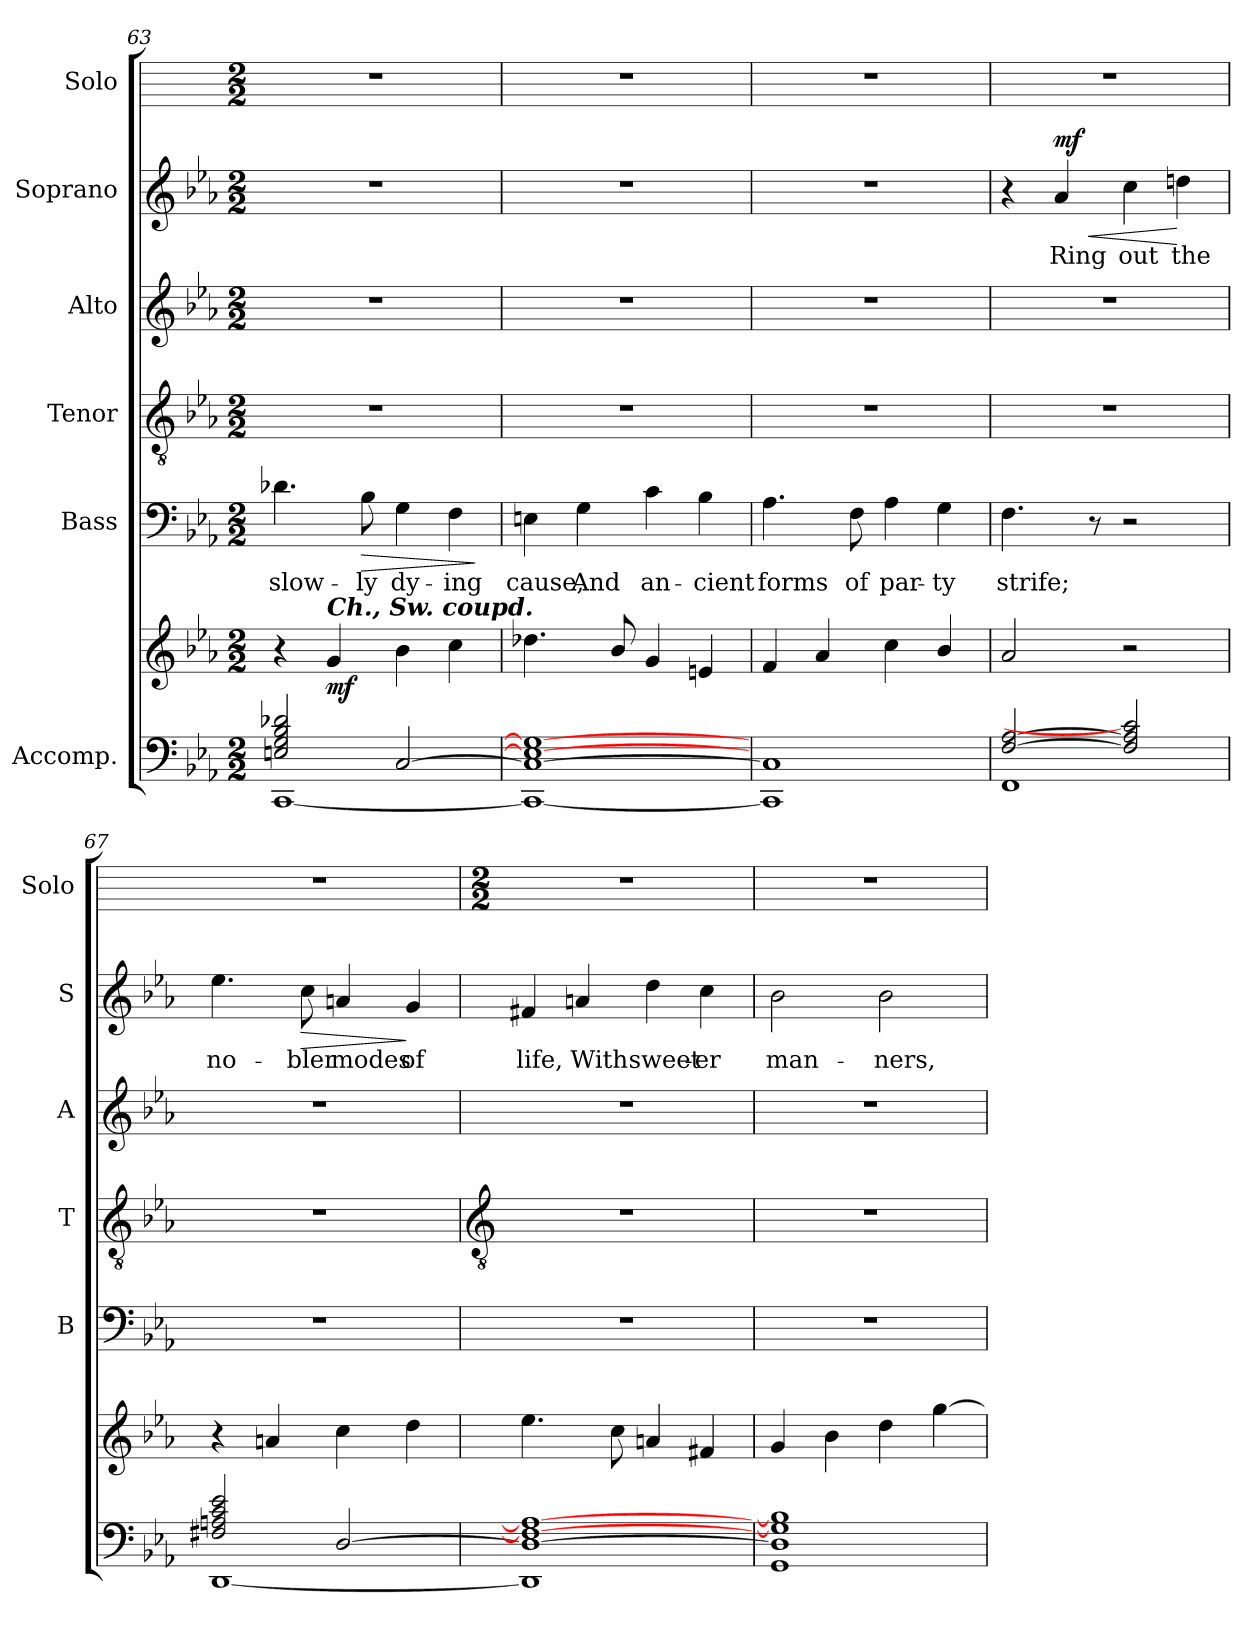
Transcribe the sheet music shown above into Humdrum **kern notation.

**kern	**kern	**dynam	**kern	**text	**dynam	**kern	**kern	**kern	**text	**dynam	**kern
*part6	*part6	*part6	*part5	*part5	*part5	*part4	*part3	*part2	*part2	*part2	*part1
*staff7	*staff6	*staff6/7	*staff5	*staff5	*staff5	*staff4	*staff3	*staff2	*staff2	*staff2	*staff1
*I"Accomp.	*	*	*I"Bass	*	*	*I"Tenor	*I"Alto	*I"Soprano	*	*	*I"Solo
*	*	*	*I'B	*	*	*I'T	*I'A	*I'S	*	*	*I'Solo
!!LO:LB:g=z
*clefF4	*clefG2	*	*clefF4	*	*	*clefGv2	*clefG2	*clefG2	*	*	*
*k[b-e-a-]	*k[b-e-a-]	*	*k[b-e-a-]	*	*	*k[b-e-a-]	*k[b-e-a-]	*k[b-e-a-]	*	*	*
*E-:	*E-:	*	*E-:	*	*	*E-:	*E-:	*E-:	*	*	*
*M2/2	*M2/2	*	*M2/2	*	*	*M2/2	*M2/2	*M2/2	*	*	*M2/2
=63	=63	=63	=63	=63	=63	=63	=63	=63	=63	=63	=63
*^	*	*	*	*	*	*	*	*	*	*	*
!	!	!	!	!	!LO:LY:b	!	!	!	!	!	!	!
2En/ 2G/ 2B-/ 2d-X/	[1CC\	4r	.	4.d-X	slow-	.	1r	1r	1r	.	.	1r
!	!	!LO:TX:a:Bi:t=Ch., Sw. coupd.	!	!	!	!	!	!	!	!	!	!
!	!	!	!LO:DY:b	!	!	!	!	!	!	!	!	!
.	.	4g	mf	.	.	.	.	.	.	.	.	.
!	!	!	!	!	!LO:LY:b	!LO:HP:b	!	!	!	!	!	!
.	.	.	.	8B-	-ly	>	.	.	.	.	.	.
!	!	!	!	!	!LO:LY:b	!	!	!	!	!	!	!
[2C/	.	4b-	.	4G	dy-	.	.	.	.	.	.	.
!	!	!	!	!	!LO:LY:b	!	!	!	!	!	!	!
.	.	4cc	.	4F	-ing	.	.	.	.	.	.	.
*v	*v	*	*	*	*	*	*	*	*	*	*	*
.	.	.	.	.	]	.	.	.	.	.	.
=64	=64	=64	=64	=64	=64	=64	=64	=64	=64	=64	=64
*^	*	*	*	*	*	*	*	*	*	*	*
!	!	!	!	!	!LO:LY:b	!	!	!	!	!	!	!
1C\_ 1E\_ 1G\_	1CC\_	4.dd-X	.	4En	cause,	.	1r	1r	1r	.	.	1r
!	!	!	!	!	!LO:LY:b	!	!	!	!	!	!	!
.	.	.	.	4G	And	.	.	.	.	.	.	.
.	.	8b-/	.	.	.	.	.	.	.	.	.	.
!	!	!	!	!	!LO:LY:b	!	!	!	!	!	!	!
.	.	4g	.	4c	an-	.	.	.	.	.	.	.
!	!	!	!	!	!LO:LY:b	!	!	!	!	!	!	!
.	.	4en	.	4B-	-cient	.	.	.	.	.	.	.
=65	=65	=65	=65	=65	=65	=65	=65	=65	=65	=65	=65	=65
!	!	!	!	!	!LO:LY:b	!	!	!	!	!	!	!
1C\]	1CC\]	4f	.	4.A-	forms	.	1r	1r	1r	.	.	1r
.	.	4a-	.	.	.	.	.	.	.	.	.	.
!	!	!	!	!	!LO:LY:b	!	!	!	!	!	!	!
.	.	.	.	8F	of	.	.	.	.	.	.	.
!	!	!	!	!	!LO:LY:b	!	!	!	!	!	!	!
.	.	4cc	.	4A-	par-	.	.	.	.	.	.	.
!	!	!	!	!	!LO:LY:b	!	!	!	!	!	!	!
.	.	4b-/	.	4G	-ty	.	.	.	.	.	.	.
=66	=66	=66	=66	=66	=66	=66	=66	=66	=66	=66	=66	=66
!	!	!	!	!	!LO:LY:b	!	!	!	!	!	!	!
[2F/ [2A-/	1FF\	2a-	.	4.F	strife;	.	1r	1r	4r	.	.	1r
!	!	!	!	!	!	!	!	!	!	!LO:LY:b	!LO:HP:b	!
!	!	!	!	!	!	!	!	!	!	!	!LO:DY:n=1:b	!
.	.	.	.	.	.	.	.	.	4a-	Ring	< mf	.
.	.	.	.	8r	.	.	.	.	.	.	.	.
!	!	!	!	!	!	!	!	!	!	!LO:LY:b	!	!
2F/] 2A-/] 2c/]	.	2r	.	2r	.	.	.	.	4cc	out	.	.
!	!	!	!	!	!	!	!	!	!	!LO:LY:b	!	!
.	.	.	.	.	.	.	.	.	4ddn	the	[	.
=67	=67	=67	=67	=67	=67	=67	=67	=67	=67	=67	=67	=67
!	!	!	!	!	!	!	!	!	!	!LO:LY:b	!	!
2F#X/ 2An/ 2c/ 2e-/	[1DD\	4r	.	1r	.	.	1r	1r	4.ee-	no-	.	1r
.	.	4an	.	.	.	.	.	.	.	.	.	.
!	!	!	!	!	!	!	!	!	!	!LO:LY:b	!LO:HP:b	!
.	.	.	.	.	.	.	.	.	8cc	-bler	>	.
!	!	!	!	!	!	!	!	!	!	!LO:LY:b	!	!
[2D/	.	4cc	.	.	.	.	.	.	4an	modes	.	.
!	!	!	!	!	!	!	!	!	!	!LO:LY:b	!	!
.	.	4dd	.	.	.	.	.	.	4g	of	]	.
!!LO:LB:g=z
=68	=68	=68	=68	=68	=68	=68	=68	=68	=68	=68	=68	=68
*	*	*	*	*	*	*	*clefGv2	*	*	*	*	*
*	*	*	*	*	*	*	*	*	*	*	*	*M2/2
!	!	!	!	!	!	!	!	!	!	!LO:LY:b	!	!
1D/_ 1F/_ 1A/_	1DD\]	4.ee-	.	1r	.	.	1r	1r	4f#X	life,	.	1r
!	!	!	!	!	!	!	!	!	!	!LO:LY:b	!	!
.	.	.	.	.	.	.	.	.	4an	With	.	.
.	.	8cc	.	.	.	.	.	.	.	.	.	.
!	!	!	!	!	!	!	!	!	!	!LO:LY:b	!	!
.	.	4an	.	.	.	.	.	.	4dd	sweet-	.	.
!	!	!	!	!	!	!	!	!	!	!LO:LY:b	!	!
.	.	4f#X	.	.	.	.	.	.	4cc	-er	.	.
=69	=69	=69	=69	=69	=69	=69	=69	=69	=69	=69	=69	=69
!	!	!	!	!	!	!	!	!	!	!LO:LY:b	!	!
1D/] 1G/] 1B-/]	1GG\	4g	.	1r	.	.	1r	1r	2b-	man-	.	1r
.	.	4b-	.	.	.	.	.	.	.	.	.	.
!	!	!	!	!	!	!	!	!	!	!LO:LY:b	!	!
.	.	4dd	.	.	.	.	.	.	2b-	-ners,	.	.
.	.	[4gg	.	.	.	.	.	.	.	.	.	.
*v	*v	*	*	*	*	*	*	*	*	*	*	*
=	=	=	=	=	=	=	=	=	=	=	=
*-	*-	*-	*-	*-	*-	*-	*-	*-	*-	*-	*-
